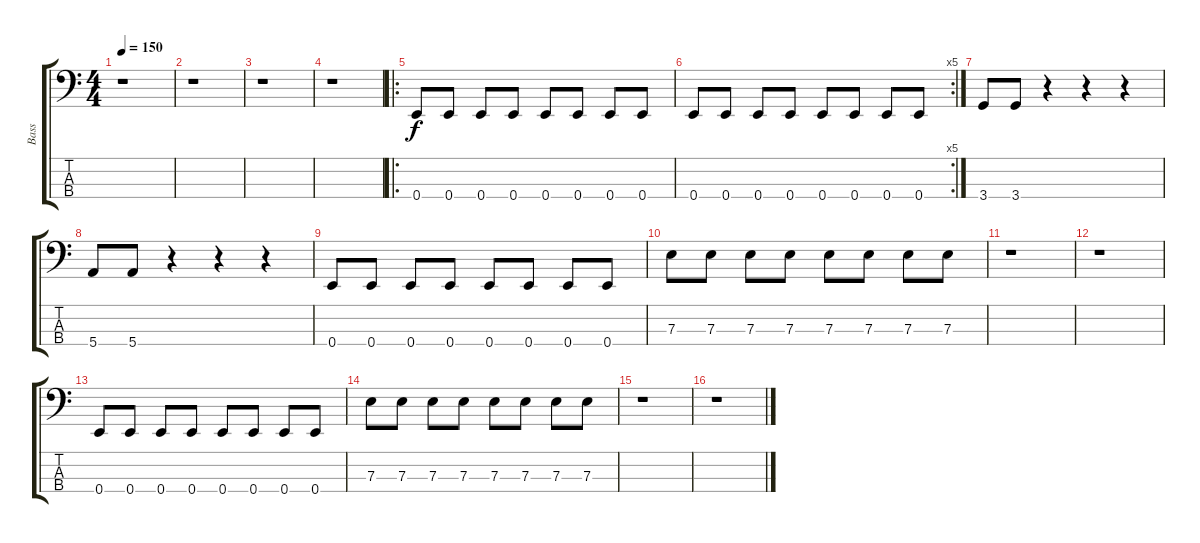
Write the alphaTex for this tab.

\track ("Bass" "Bass") {instrument electricbassfinger}
\staff {score tabs}
\tuning (G2 D2 A1 E1) {hide}
\ts (4 4)
\tempo 150
\clef f4
\ks c
r.1{dy f instrument electricbassfinger} |
r.1 |
r.1 |
r.1 |
\ro
0.4.8 0.4.8 0.4.8 0.4.8 0.4.8 0.4.8 0.4.8 0.4.8 |
\rc 5
0.4.8 0.4.8 0.4.8 0.4.8 0.4.8 0.4.8 0.4.8 0.4.8 |
3.4.8 3.4.8 r.4 r.4 r.4 |
5.4.8 5.4.8 r.4 r.4 r.4 |
0.4.8 0.4.8 0.4.8 0.4.8 0.4.8 0.4.8 0.4.8 0.4.8 |
7.3.8 7.3.8 7.3.8 7.3.8 7.3.8 7.3.8 7.3.8 7.3.8 |
r.1 |
r.1 |
0.4.8 0.4.8 0.4.8 0.4.8 0.4.8 0.4.8 0.4.8 0.4.8 |
7.3.8 7.3.8 7.3.8 7.3.8 7.3.8 7.3.8 7.3.8 7.3.8 |
r.1 |
r.1
